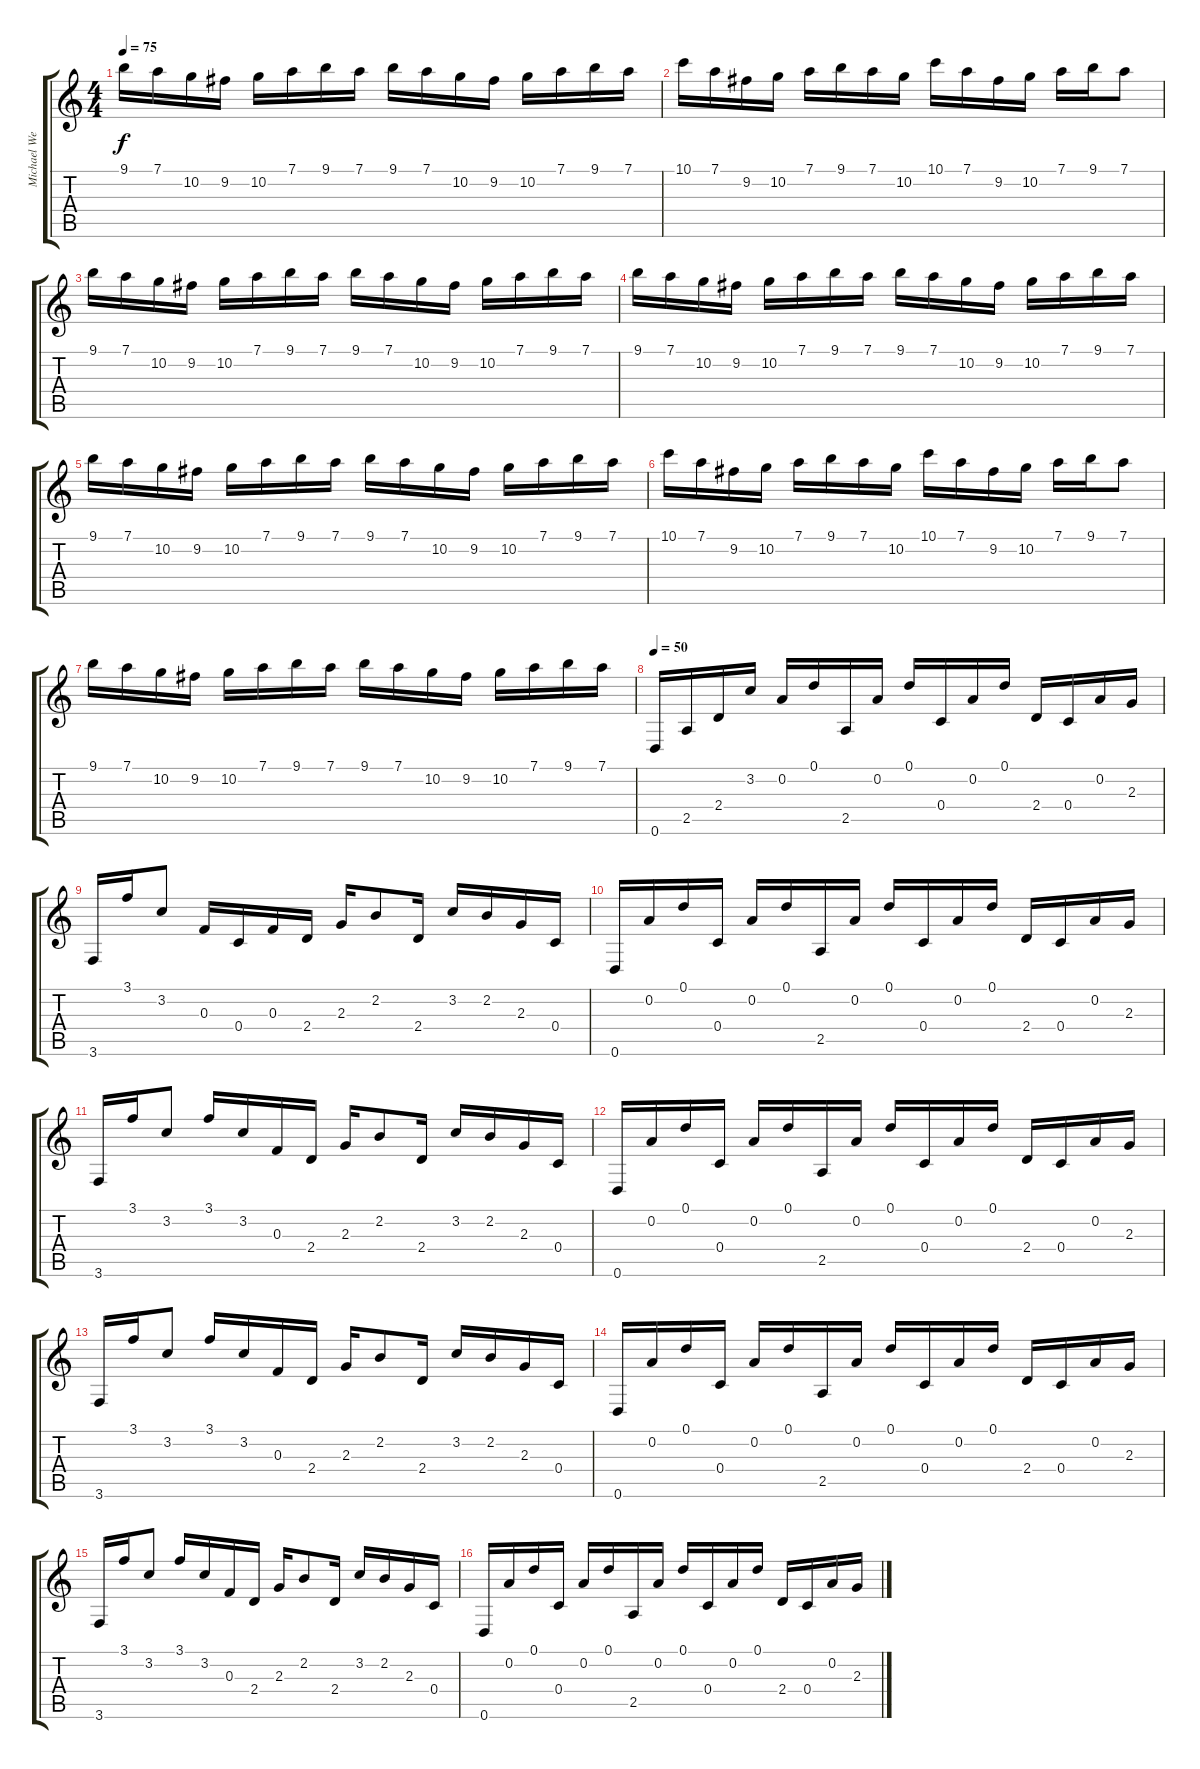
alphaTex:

\track ("Michael Weikath Solo" "Michael We") {instrument overdrivenguitar}
\staff {score tabs}
\tuning (D4 A3 F3 C3 G2 D2) {hide}
\ts (4 4)
\tempo 75
\clef g2
\ks c
9.1.16{dy f} 7.1.16 10.2.16 9.2.16 10.2.16 7.1.16 9.1.16 7.1.16 9.1.16 7.1.16 10.2.16 9.2.16 10.2.16 7.1.16 9.1.16 7.1.16 |
10.1.16 7.1.16 9.2.16 10.2.16 7.1.16 9.1.16 7.1.16 10.2.16 10.1.16 7.1.16 9.2.16 10.2.16 7.1.16 9.1.16 7.1.8 |
9.1.16 7.1.16 10.2.16 9.2.16 10.2.16 7.1.16 9.1.16 7.1.16 9.1.16 7.1.16 10.2.16 9.2.16 10.2.16 7.1.16 9.1.16 7.1.16 |
9.1.16 7.1.16 10.2.16 9.2.16 10.2.16 7.1.16 9.1.16 7.1.16 9.1.16 7.1.16 10.2.16 9.2.16 10.2.16 7.1.16 9.1.16 7.1.16 |
9.1.16 7.1.16 10.2.16 9.2.16 10.2.16 7.1.16 9.1.16 7.1.16 9.1.16 7.1.16 10.2.16 9.2.16 10.2.16 7.1.16 9.1.16 7.1.16 |
10.1.16 7.1.16 9.2.16 10.2.16 7.1.16 9.1.16 7.1.16 10.2.16 10.1.16 7.1.16 9.2.16 10.2.16 7.1.16 9.1.16 7.1.8 |
9.1.16 7.1.16 10.2.16 9.2.16 10.2.16 7.1.16 9.1.16 7.1.16 9.1.16 7.1.16 10.2.16 9.2.16 10.2.16 7.1.16 9.1.16 7.1.16 |
\tempo 50
0.6.16 2.5.16 2.4.16 3.2.16 0.2.16 0.1.16 2.5.16 0.2.16 0.1.16 0.4.16 0.2.16 0.1.16 2.4.16 0.4.16 0.2.16 2.3.16 |
3.6.16 3.1.16 3.2.8 0.3.16 0.4.16 0.3.16 2.4.16 2.3.16 2.2.8 2.4.16 3.2.16 2.2.16 2.3.16 0.4.16 |
0.6.16 0.2.16 0.1.16 0.4.16 0.2.16 0.1.16 2.5.16 0.2.16 0.1.16 0.4.16 0.2.16 0.1.16 2.4.16 0.4.16 0.2.16 2.3.16 |
3.6.16 3.1.16 3.2.8 3.1.16 3.2.16 0.3.16 2.4.16 2.3.16 2.2.8 2.4.16 3.2.16 2.2.16 2.3.16 0.4.16 |
0.6.16 0.2.16 0.1.16 0.4.16 0.2.16 0.1.16 2.5.16 0.2.16 0.1.16 0.4.16 0.2.16 0.1.16 2.4.16 0.4.16 0.2.16 2.3.16 |
3.6.16 3.1.16 3.2.8 3.1.16 3.2.16 0.3.16 2.4.16 2.3.16 2.2.8 2.4.16 3.2.16 2.2.16 2.3.16 0.4.16 |
0.6.16 0.2.16 0.1.16 0.4.16 0.2.16 0.1.16 2.5.16 0.2.16 0.1.16 0.4.16 0.2.16 0.1.16 2.4.16 0.4.16 0.2.16 2.3.16 |
3.6.16 3.1.16 3.2.8 3.1.16 3.2.16 0.3.16 2.4.16 2.3.16 2.2.8 2.4.16 3.2.16 2.2.16 2.3.16 0.4.16 |
0.6.16 0.2.16 0.1.16 0.4.16 0.2.16 0.1.16 2.5.16 0.2.16 0.1.16 0.4.16 0.2.16 0.1.16 2.4.16 0.4.16 0.2.16 2.3.16
